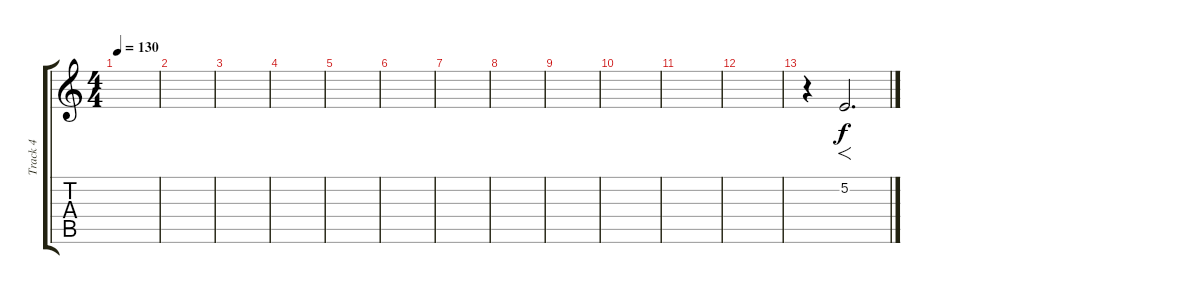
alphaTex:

\track ("Track 4" "Track 4") {instrument reversecymbal}
\staff {score tabs}
\tuning (E4 B3 G3 D3 A2 E2) {hide}
\ts (4 4)
\tempo 130
\clef g2
\ks c
|
|
|
|
|
|
|
|
|
|
|
|
r.4{instrument reversecymbal} 5.2.2{f d}
